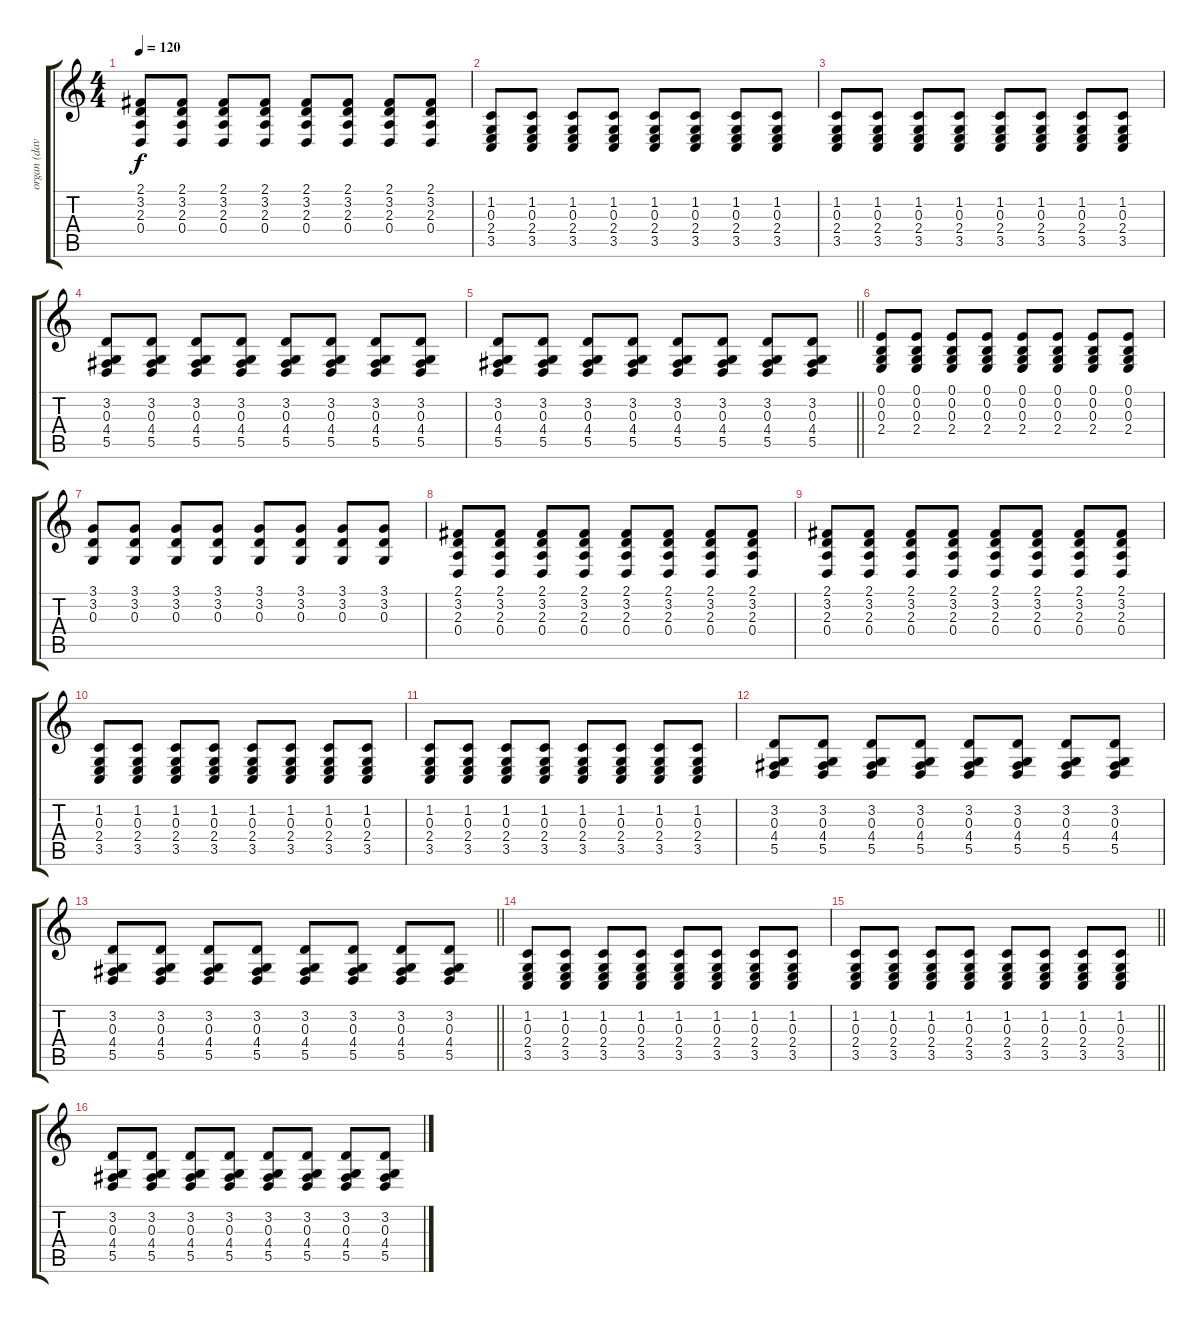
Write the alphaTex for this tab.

\track ("organ (david)" "organ (dav") {instrument churchorgan}
\staff {score tabs}
\tuning (E4 B3 G3 D3 A2 E2) {hide}
\ts (4 4)
\tempo 120
\clef g2
\ks c
(2.1 3.2 2.3 0.4).8{dy f} (2.1 3.2 2.3 0.4).8 (2.1 3.2 2.3 0.4).8 (2.1 3.2 2.3 0.4).8 (2.1 3.2 2.3 0.4).8 (2.1 3.2 2.3 0.4).8 (2.1 3.2 2.3 0.4).8 (2.1 3.2 2.3 0.4).8 |
(1.2 0.3 2.4 3.5).8 (1.2 0.3 2.4 3.5).8 (1.2 0.3 2.4 3.5).8 (1.2 0.3 2.4 3.5).8 (1.2 0.3 2.4 3.5).8 (1.2 0.3 2.4 3.5).8 (1.2 0.3 2.4 3.5).8 (1.2 0.3 2.4 3.5).8 |
(1.2 0.3 2.4 3.5).8 (1.2 0.3 2.4 3.5).8 (1.2 0.3 2.4 3.5).8 (1.2 0.3 2.4 3.5).8 (1.2 0.3 2.4 3.5).8 (1.2 0.3 2.4 3.5).8 (1.2 0.3 2.4 3.5).8 (1.2 0.3 2.4 3.5).8 |
(3.2 0.3 4.4 5.5).8 (3.2 0.3 4.4 5.5).8 (3.2 0.3 4.4 5.5).8 (3.2 0.3 4.4 5.5).8 (3.2 0.3 4.4 5.5).8 (3.2 0.3 4.4 5.5).8 (3.2 0.3 4.4 5.5).8 (3.2 0.3 4.4 5.5).8 |
\barLineRight lightlight
(3.2 0.3 4.4 5.5).8 (3.2 0.3 4.4 5.5).8 (3.2 0.3 4.4 5.5).8 (3.2 0.3 4.4 5.5).8 (3.2 0.3 4.4 5.5).8 (3.2 0.3 4.4 5.5).8 (3.2 0.3 4.4 5.5).8 (3.2 0.3 4.4 5.5).8 |
(0.1 0.2 0.3 2.4).8 (0.1 0.2 0.3 2.4).8 (0.1 0.2 0.3 2.4).8 (0.1 0.2 0.3 2.4).8 (0.1 0.2 0.3 2.4).8 (0.1 0.2 0.3 2.4).8 (0.1 0.2 0.3 2.4).8 (0.1 0.2 0.3 2.4).8 |
(3.1 3.2 0.3).8 (3.1 3.2 0.3).8 (3.1 3.2 0.3).8 (3.1 3.2 0.3).8 (3.1 3.2 0.3).8 (3.1 3.2 0.3).8 (3.1 3.2 0.3).8 (3.1 3.2 0.3).8 |
(2.1 3.2 2.3 0.4).8 (2.1 3.2 2.3 0.4).8 (2.1 3.2 2.3 0.4).8 (2.1 3.2 2.3 0.4).8 (2.1 3.2 2.3 0.4).8 (2.1 3.2 2.3 0.4).8 (2.1 3.2 2.3 0.4).8 (2.1 3.2 2.3 0.4).8 |
(2.1 3.2 2.3 0.4).8 (2.1 3.2 2.3 0.4).8 (2.1 3.2 2.3 0.4).8 (2.1 3.2 2.3 0.4).8 (2.1 3.2 2.3 0.4).8 (2.1 3.2 2.3 0.4).8 (2.1 3.2 2.3 0.4).8 (2.1 3.2 2.3 0.4).8 |
(1.2 0.3 2.4 3.5).8 (1.2 0.3 2.4 3.5).8 (1.2 0.3 2.4 3.5).8 (1.2 0.3 2.4 3.5).8 (1.2 0.3 2.4 3.5).8 (1.2 0.3 2.4 3.5).8 (1.2 0.3 2.4 3.5).8 (1.2 0.3 2.4 3.5).8 |
(1.2 0.3 2.4 3.5).8 (1.2 0.3 2.4 3.5).8 (1.2 0.3 2.4 3.5).8 (1.2 0.3 2.4 3.5).8 (1.2 0.3 2.4 3.5).8 (1.2 0.3 2.4 3.5).8 (1.2 0.3 2.4 3.5).8 (1.2 0.3 2.4 3.5).8 |
(3.2 0.3 4.4 5.5).8 (3.2 0.3 4.4 5.5).8 (3.2 0.3 4.4 5.5).8 (3.2 0.3 4.4 5.5).8 (3.2 0.3 4.4 5.5).8 (3.2 0.3 4.4 5.5).8 (3.2 0.3 4.4 5.5).8 (3.2 0.3 4.4 5.5).8 |
\barLineRight lightlight
(3.2 0.3 4.4 5.5).8 (3.2 0.3 4.4 5.5).8 (3.2 0.3 4.4 5.5).8 (3.2 0.3 4.4 5.5).8 (3.2 0.3 4.4 5.5).8 (3.2 0.3 4.4 5.5).8 (3.2 0.3 4.4 5.5).8 (3.2 0.3 4.4 5.5).8 |
(1.2 0.3 2.4 3.5).8 (1.2 0.3 2.4 3.5).8 (1.2 0.3 2.4 3.5).8 (1.2 0.3 2.4 3.5).8 (1.2 0.3 2.4 3.5).8 (1.2 0.3 2.4 3.5).8 (1.2 0.3 2.4 3.5).8 (1.2 0.3 2.4 3.5).8 |
\barLineRight lightlight
(1.2 0.3 2.4 3.5).8 (1.2 0.3 2.4 3.5).8 (1.2 0.3 2.4 3.5).8 (1.2 0.3 2.4 3.5).8 (1.2 0.3 2.4 3.5).8 (1.2 0.3 2.4 3.5).8 (1.2 0.3 2.4 3.5).8 (1.2 0.3 2.4 3.5).8 |
(3.2 0.3 4.4 5.5).8 (3.2 0.3 4.4 5.5).8 (3.2 0.3 4.4 5.5).8 (3.2 0.3 4.4 5.5).8 (3.2 0.3 4.4 5.5).8 (3.2 0.3 4.4 5.5).8 (3.2 0.3 4.4 5.5).8 (3.2 0.3 4.4 5.5).8
